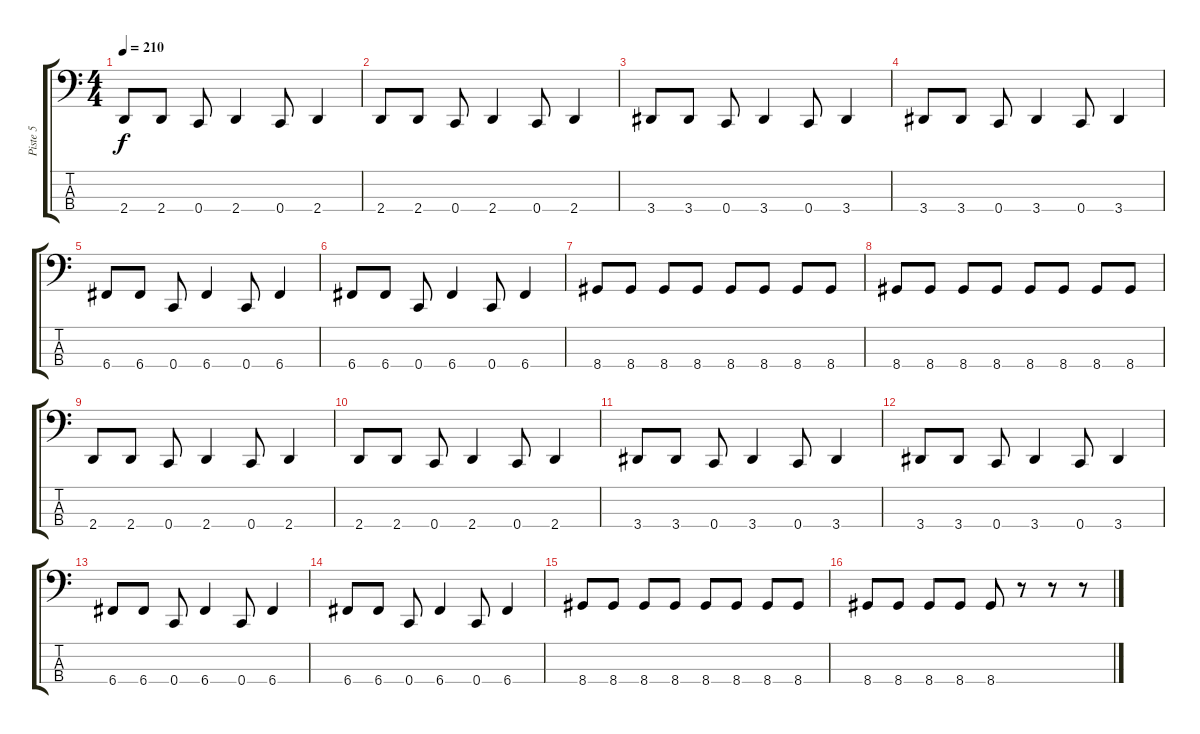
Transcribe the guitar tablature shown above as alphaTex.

\track ("Piste 5" "Piste 5") {instrument electricbassfinger}
\staff {score tabs}
\tuning (F2 C2 G1 C1) {hide}
\ts (4 4)
\tempo 210
\clef f4
\ks c
2.4.8{dy f} 2.4.8 0.4.8 2.4.4 0.4.8 2.4.4 |
2.4.8 2.4.8 0.4.8 2.4.4 0.4.8 2.4.4 |
3.4.8 3.4.8 0.4.8 3.4.4 0.4.8 3.4.4 |
3.4.8 3.4.8 0.4.8 3.4.4 0.4.8 3.4.4 |
6.4.8 6.4.8 0.4.8 6.4.4 0.4.8 6.4.4 |
6.4.8 6.4.8 0.4.8 6.4.4 0.4.8 6.4.4 |
8.4.8 8.4.8 8.4.8 8.4.8 8.4.8 8.4.8 8.4.8 8.4.8 |
8.4.8 8.4.8 8.4.8 8.4.8 8.4.8 8.4.8 8.4.8 8.4.8 |
2.4.8 2.4.8 0.4.8 2.4.4 0.4.8 2.4.4 |
2.4.8 2.4.8 0.4.8 2.4.4 0.4.8 2.4.4 |
3.4.8 3.4.8 0.4.8 3.4.4 0.4.8 3.4.4 |
3.4.8 3.4.8 0.4.8 3.4.4 0.4.8 3.4.4 |
6.4.8 6.4.8 0.4.8 6.4.4 0.4.8 6.4.4 |
6.4.8 6.4.8 0.4.8 6.4.4 0.4.8 6.4.4 |
8.4.8 8.4.8 8.4.8 8.4.8 8.4.8 8.4.8 8.4.8 8.4.8 |
8.4.8 8.4.8 8.4.8 8.4.8 8.4.8 r.8 r.8 r.8
